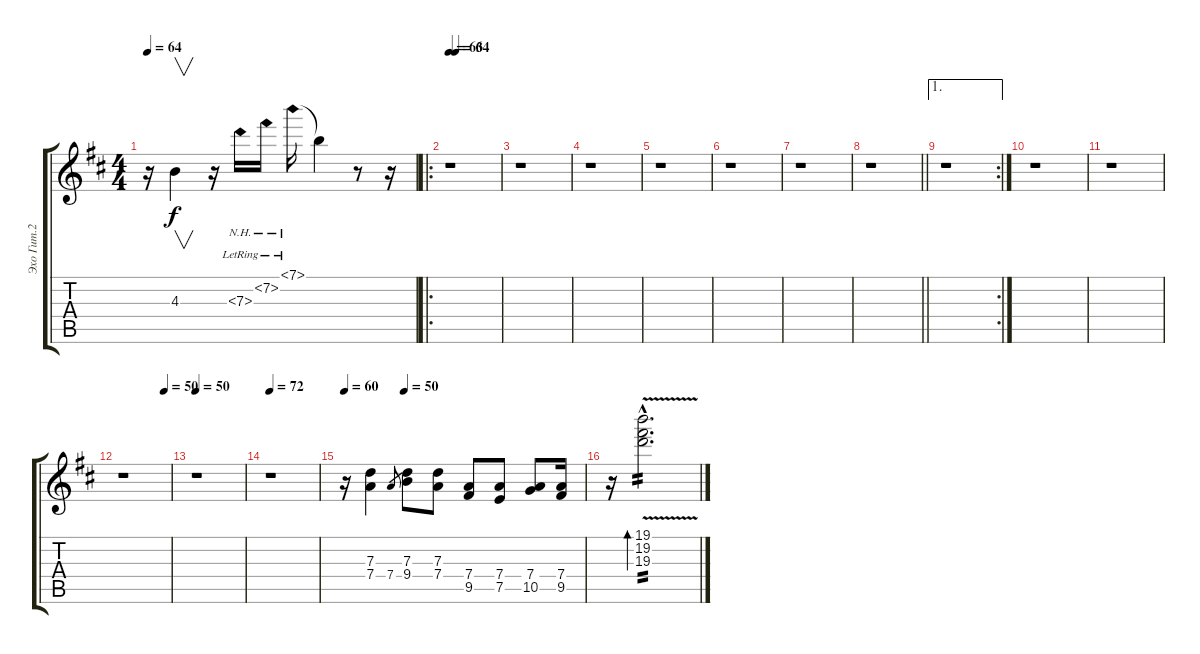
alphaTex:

\track ("Эхо Гит.2" "Эхо Гит.2") {instrument electricguitarjazz}
\staff {score tabs}
\tuning (E4 B3 G3 D3 A2 E2) {hide}
\ts (4 4)
\tempo 64
\clef g2
\ks d
r.16{dy f} 4.3{t}.4{v} r.16 7.3{nh lr}.16 7.2{nh lr}.16 7.1{nh lr}.16 7.1{t}.4 r.8 r.16 |
\ro
\tempo 63
\tempo (64 0.125)
r.1 |
r.1 |
r.1 |
r.1 |
r.1 |
r.1 |
\barLineRight lightlight
r.1 |
\ae 1
\rc 2
r.1 |
r.1 |
r.1 |
\tempo (50 0.875)
r.1 |
\tempo 50
r.1 |
\tempo 72
r.1 |
\tempo 60
\tempo (50 0.25)
r.16 (7.3 7.4).4{volume 4 balance 14} 7.4.8{gr} (7.3 9.4).8{volume 3} (7.3 7.4).8 (7.4 9.5).8 (7.4 7.5).8 (7.4 10.5).8 (7.4 9.5).16 |
r.16{volume 4} (19.1{v hac} 19.2{hac} 19.3{hac}).2{d bd 60 tp 2 volume 0}
